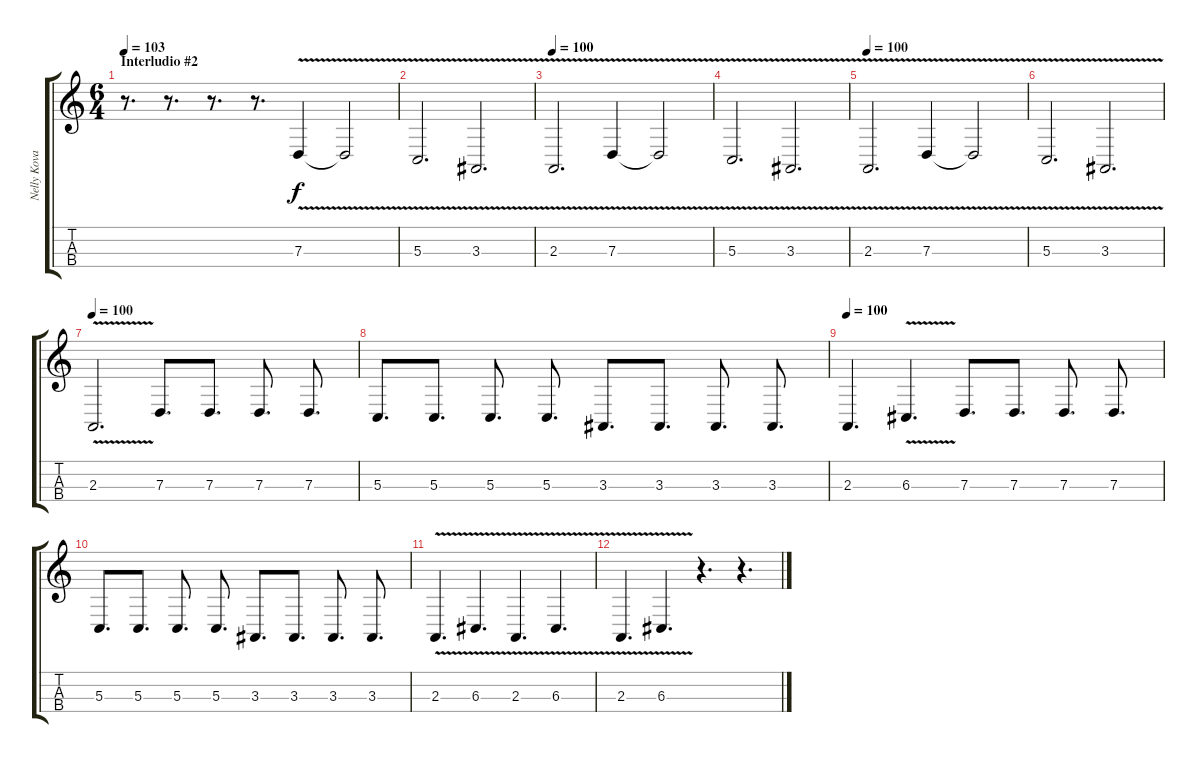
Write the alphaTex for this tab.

\track ("Nelly Kovalev" "Nelly Kova") {instrument cello}
\staff {score tabs}
\tuning (A3 D3 G2 C2) {hide}
\ts (6 4)
\section ("" "Interludio #2")
\tempo 105
\tempo 103
\clef g2
\ks c
r.8{d dy f} r.8{d} r.8{d} r.8{d} 7.3{v}.4 7.3{t}.2 |
5.3{v}.2{d} 3.3{v}.2{d} |
\tempo 100
2.3{v}.2{d} 7.3{v}.4 7.3{t}.2 |
5.3{v}.2{d} 3.3{v}.2{d} |
\tempo 100
2.3{v}.2{d} 7.3{v}.4 7.3{t}.2 |
5.3{v}.2{d} 3.3{v}.2{d} |
\tempo 100
2.3{v}.2{d} 7.3.8{d} 7.3.8{d} 7.3.8{d} 7.3.8{d} |
5.3.8{d} 5.3.8{d} 5.3.8{d} 5.3.8{d} 3.3.8{d} 3.3.8{d} 3.3.8{d} 3.3.8{d} |
\tempo 100
2.3.4{d} 6.3{v}.4{d} 7.3.8{d} 7.3.8{d} 7.3.8{d} 7.3.8{d} |
5.3.8{d} 5.3.8{d} 5.3.8{d} 5.3.8{d} 3.3.8{d} 3.3.8{d} 3.3.8{d} 3.3.8{d} |
2.3{v}.4{d} 6.3{v}.4{d} 2.3{v}.4{d} 6.3{v}.4{d} |
2.3{v}.4{d} 6.3{v}.4{d} r.4{d} r.4{d}
